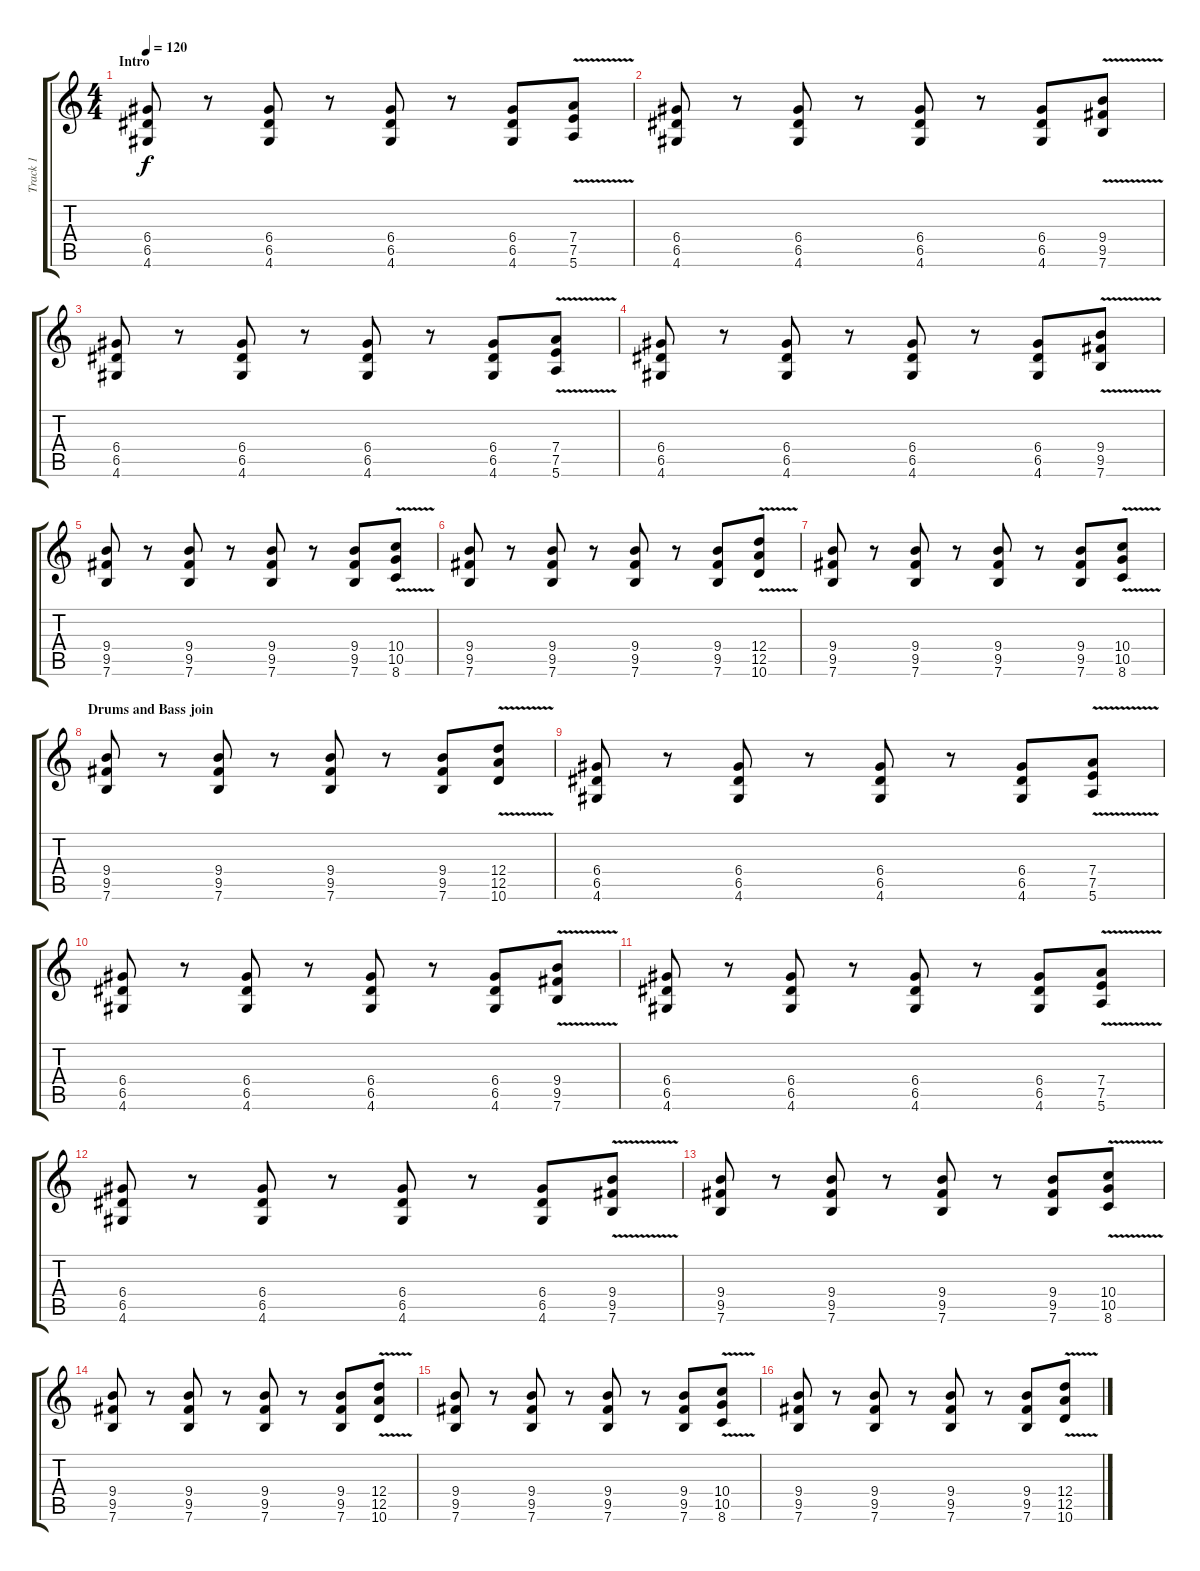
\track ("Track 1" "Track 1") {instrument distortionguitar}
\staff {score tabs}
\tuning (E4 B3 G3 D3 A2 E2) {hide}
\ts (4 4)
\section ("" "Intro")
\tempo 120
\clef g2
\ks c
(6.4 6.5 4.6).8{dy f instrument distortionguitar} r.8 (6.4 6.5 4.6).8 r.8 (6.4 6.5 4.6).8 r.8 (6.4 6.5 4.6).8 (7.4{v} 7.5{v} 5.6{v}).8 |
(6.4 6.5 4.6).8 r.8 (6.4 6.5 4.6).8 r.8 (6.4 6.5 4.6).8 r.8 (6.4 6.5 4.6).8 (9.4{v} 9.5{v} 7.6{v}).8 |
(6.4 6.5 4.6).8 r.8 (6.4 6.5 4.6).8 r.8 (6.4 6.5 4.6).8 r.8 (6.4 6.5 4.6).8 (7.4{v} 7.5{v} 5.6{v}).8 |
(6.4 6.5 4.6).8 r.8 (6.4 6.5 4.6).8 r.8 (6.4 6.5 4.6).8 r.8 (6.4 6.5 4.6).8 (9.4{v} 9.5{v} 7.6{v}).8 |
(9.4 9.5 7.6).8 r.8 (9.4 9.5 7.6).8 r.8 (9.4 9.5 7.6).8 r.8 (9.4 9.5 7.6).8 (10.4{v} 10.5{v} 8.6{v}).8 |
(9.4 9.5 7.6).8 r.8 (9.4 9.5 7.6).8 r.8 (9.4 9.5 7.6).8 r.8 (9.4 9.5 7.6).8 (12.4{v} 12.5{v} 10.6{v}).8 |
(9.4 9.5 7.6).8 r.8 (9.4 9.5 7.6).8 r.8 (9.4 9.5 7.6).8 r.8 (9.4 9.5 7.6).8 (10.4{v} 10.5{v} 8.6{v}).8 |
\section ("" "Drums and Bass join")
(9.4 9.5 7.6).8 r.8 (9.4 9.5 7.6).8 r.8 (9.4 9.5 7.6).8 r.8 (9.4 9.5 7.6).8 (12.4{v} 12.5{v} 10.6{v}).8 |
(6.4 6.5 4.6).8 r.8 (6.4 6.5 4.6).8 r.8 (6.4 6.5 4.6).8 r.8 (6.4 6.5 4.6).8 (7.4{v} 7.5{v} 5.6{v}).8 |
(6.4 6.5 4.6).8 r.8 (6.4 6.5 4.6).8 r.8 (6.4 6.5 4.6).8 r.8 (6.4 6.5 4.6).8 (9.4{v} 9.5{v} 7.6{v}).8 |
(6.4 6.5 4.6).8 r.8 (6.4 6.5 4.6).8 r.8 (6.4 6.5 4.6).8 r.8 (6.4 6.5 4.6).8 (7.4{v} 7.5{v} 5.6{v}).8 |
(6.4 6.5 4.6).8 r.8 (6.4 6.5 4.6).8 r.8 (6.4 6.5 4.6).8 r.8 (6.4 6.5 4.6).8 (9.4{v} 9.5{v} 7.6{v}).8 |
(9.4 9.5 7.6).8 r.8 (9.4 9.5 7.6).8 r.8 (9.4 9.5 7.6).8 r.8 (9.4 9.5 7.6).8 (10.4{v} 10.5{v} 8.6{v}).8 |
(9.4 9.5 7.6).8 r.8 (9.4 9.5 7.6).8 r.8 (9.4 9.5 7.6).8 r.8 (9.4 9.5 7.6).8 (12.4{v} 12.5{v} 10.6{v}).8 |
(9.4 9.5 7.6).8 r.8 (9.4 9.5 7.6).8 r.8 (9.4 9.5 7.6).8 r.8 (9.4 9.5 7.6).8 (10.4{v} 10.5{v} 8.6{v}).8 |
(9.4 9.5 7.6).8 r.8 (9.4 9.5 7.6).8 r.8 (9.4 9.5 7.6).8 r.8 (9.4 9.5 7.6).8 (12.4{v} 12.5{v} 10.6{v}).8
